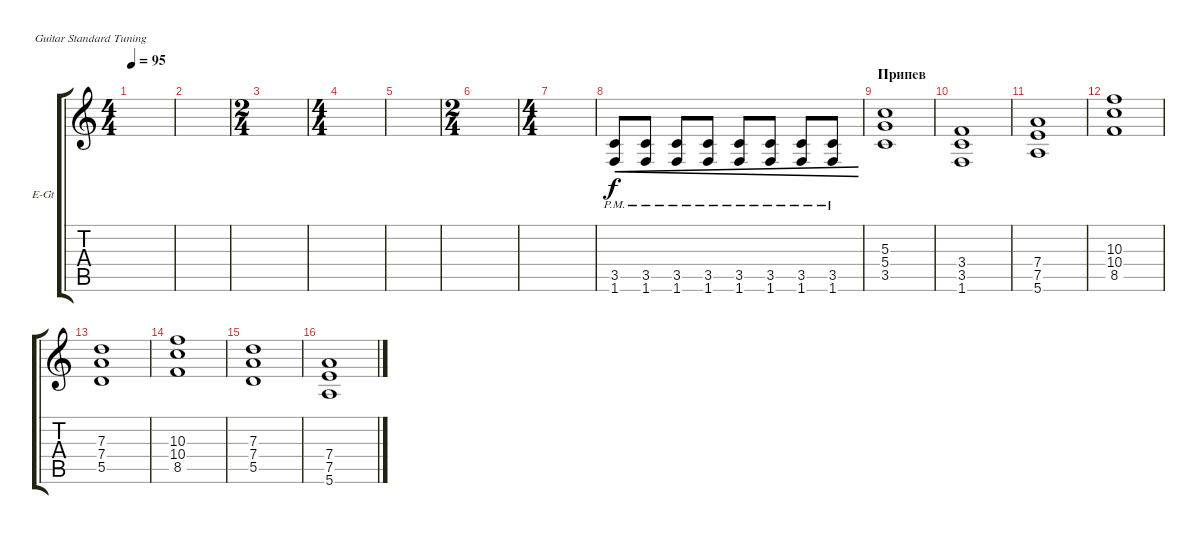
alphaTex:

\defaultSystemsLayout 4
\bracketExtendMode groupsimilarinstruments
\firstSystemTrackNameOrientation horizontal
\otherSystemsTrackNameOrientation horizontal
\track ("Electric Guitar" "E-Gt") {instrument distortionguitar}
\staff {score tabs}
\tuning (E4 B3 G3 D3 A2 E2)
\ts (4 4)
\tempo 95
\clef g2
\scale
0.395904
\ks c
|
\scale
0.208191 |
\ts (2 4)
\scale
0.395904 |
\ts (4 4)
\scale
0.395904 |
\scale
0.208191 |
\ts (2 4)
\scale
0.395904 |
\ts (4 4)
\scale
0.395904 |
\scale
0.208191 (1.6{pm} 3.5{pm}).8{cre} (1.6{pm} 3.5{pm}).8{cre} (1.6{pm} 3.5{pm}).8{cre} (1.6{pm} 3.5{pm}).8{cre} (1.6{pm} 3.5{pm}).8{cre} (1.6{pm} 3.5{pm}).8{cre} (1.6{pm} 3.5{pm}).8{cre} (1.6{pm} 3.5{pm}).8{cre} |
\section ("" "Припев")
\scale
0.333333 (3.5 5.4 5.3).1 |
\scale
0.333333 (3.5 3.4 1.6).1 |
\scale
0.333333 (5.6 7.5 7.4).1 |
\scale
0.333333 (8.5 10.4 10.3).1 |
\scale
0.333333 (5.5 7.4 7.3).1 |
\scale
0.333333 (8.5 10.4 10.3).1 |
\scale
0.333333 (5.5 7.4 7.3).1 |
\scale
0.333333 (5.6 7.5 7.4).1
